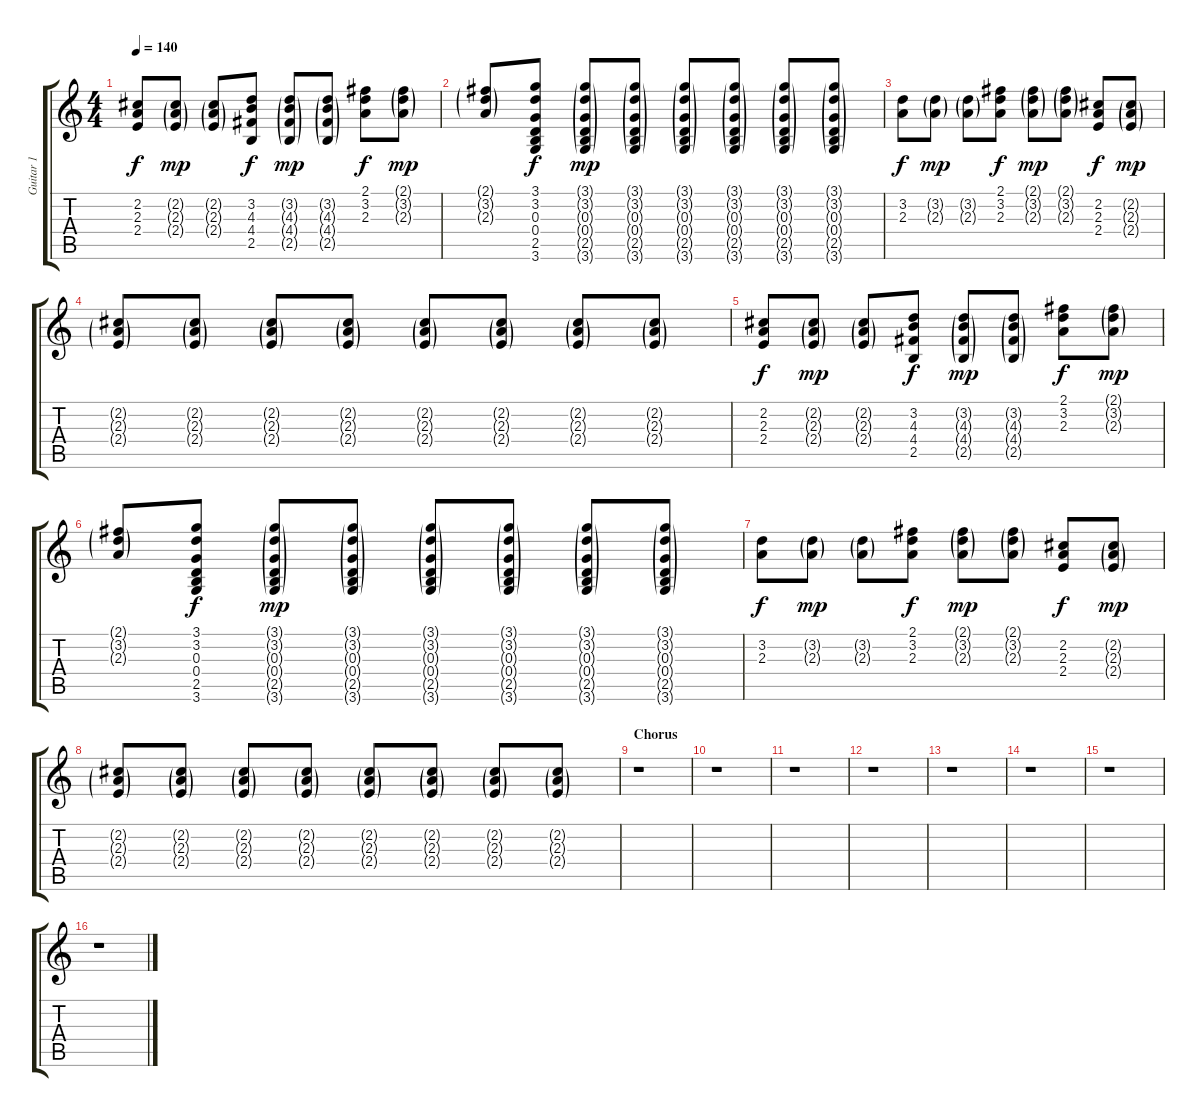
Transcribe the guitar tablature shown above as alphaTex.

\track ("Guitar 1" "Guitar 1") {instrument electricguitarclean}
\staff {score tabs}
\tuning (E4 B3 G3 D3 A2 E2) {hide}
\ts (4 4)
\tempo 140
\clef g2
\ks c
(2.2 2.3 2.4).8{dy f} (2.2{g} 2.3{g} 2.4{g}).8{dy mp} (2.2{g} 2.3{g} 2.4{g}).8 (3.2 4.3 4.4 2.5).8{dy f} (3.2{g} 4.3{g} 4.4{g} 2.5{g}).8{dy mp} (3.2{g} 4.3{g} 4.4{g} 2.5{g}).8 (2.1 3.2 2.3).8{dy f} (2.1{g} 3.2{g} 2.3{g}).8{dy mp} |
(2.1{g} 3.2{g} 2.3{g}).8 (3.1 3.2 0.3 0.4 2.5 3.6).8{dy f} (3.1{g} 3.2{g} 0.3{g} 0.4{g} 2.5{g} 3.6{g}).8{dy mp} (3.1{g} 3.2{g} 0.3{g} 0.4{g} 2.5{g} 3.6{g}).8 (3.1{g} 3.2{g} 0.3{g} 0.4{g} 2.5{g} 3.6{g}).8 (3.1{g} 3.2{g} 0.3{g} 0.4{g} 2.5{g} 3.6{g}).8 (3.1{g} 3.2{g} 0.3{g} 0.4{g} 2.5{g} 3.6{g}).8 (3.1{g} 3.2{g} 0.3{g} 0.4{g} 2.5{g} 3.6{g}).8 |
(3.2 2.3).8{dy f} (3.2{g} 2.3{g}).8{dy mp} (3.2{g} 2.3{g}).8 (2.1 3.2 2.3).8{dy f} (2.1{g} 3.2{g} 2.3{g}).8{dy mp} (2.1{g} 3.2{g} 2.3{g}).8 (2.2 2.3 2.4).8{dy f} (2.2{g} 2.3{g} 2.4{g}).8{dy mp} |
(2.2{g} 2.3{g} 2.4{g}).8 (2.2{g} 2.3{g} 2.4{g}).8 (2.2{g} 2.3{g} 2.4{g}).8 (2.2{g} 2.3{g} 2.4{g}).8 (2.2{g} 2.3{g} 2.4{g}).8 (2.2{g} 2.3{g} 2.4{g}).8 (2.2{g} 2.3{g} 2.4{g}).8 (2.2{g} 2.3{g} 2.4{g}).8 |
(2.2 2.3 2.4).8{dy f} (2.2{g} 2.3{g} 2.4{g}).8{dy mp} (2.2{g} 2.3{g} 2.4{g}).8 (3.2 4.3 4.4 2.5).8{dy f} (3.2{g} 4.3{g} 4.4{g} 2.5{g}).8{dy mp} (3.2{g} 4.3{g} 4.4{g} 2.5{g}).8 (2.1 3.2 2.3).8{dy f} (2.1{g} 3.2{g} 2.3{g}).8{dy mp} |
(2.1{g} 3.2{g} 2.3{g}).8 (3.1 3.2 0.3 0.4 2.5 3.6).8{dy f} (3.1{g} 3.2{g} 0.3{g} 0.4{g} 2.5{g} 3.6{g}).8{dy mp} (3.1{g} 3.2{g} 0.3{g} 0.4{g} 2.5{g} 3.6{g}).8 (3.1{g} 3.2{g} 0.3{g} 0.4{g} 2.5{g} 3.6{g}).8 (3.1{g} 3.2{g} 0.3{g} 0.4{g} 2.5{g} 3.6{g}).8 (3.1{g} 3.2{g} 0.3{g} 0.4{g} 2.5{g} 3.6{g}).8 (3.1{g} 3.2{g} 0.3{g} 0.4{g} 2.5{g} 3.6{g}).8 |
(3.2 2.3).8{dy f} (3.2{g} 2.3{g}).8{dy mp} (3.2{g} 2.3{g}).8 (2.1 3.2 2.3).8{dy f} (2.1{g} 3.2{g} 2.3{g}).8{dy mp} (2.1{g} 3.2{g} 2.3{g}).8 (2.2 2.3 2.4).8{dy f} (2.2{g} 2.3{g} 2.4{g}).8{dy mp} |
(2.2{g} 2.3{g} 2.4{g}).8 (2.2{g} 2.3{g} 2.4{g}).8 (2.2{g} 2.3{g} 2.4{g}).8 (2.2{g} 2.3{g} 2.4{g}).8 (2.2{g} 2.3{g} 2.4{g}).8 (2.2{g} 2.3{g} 2.4{g}).8 (2.2{g} 2.3{g} 2.4{g}).8 (2.2{g} 2.3{g} 2.4{g}).8 |
\section ("" "Chorus")
r.1 |
r.1 |
r.1 |
r.1 |
r.1 |
r.1 |
r.1 |
r.1
